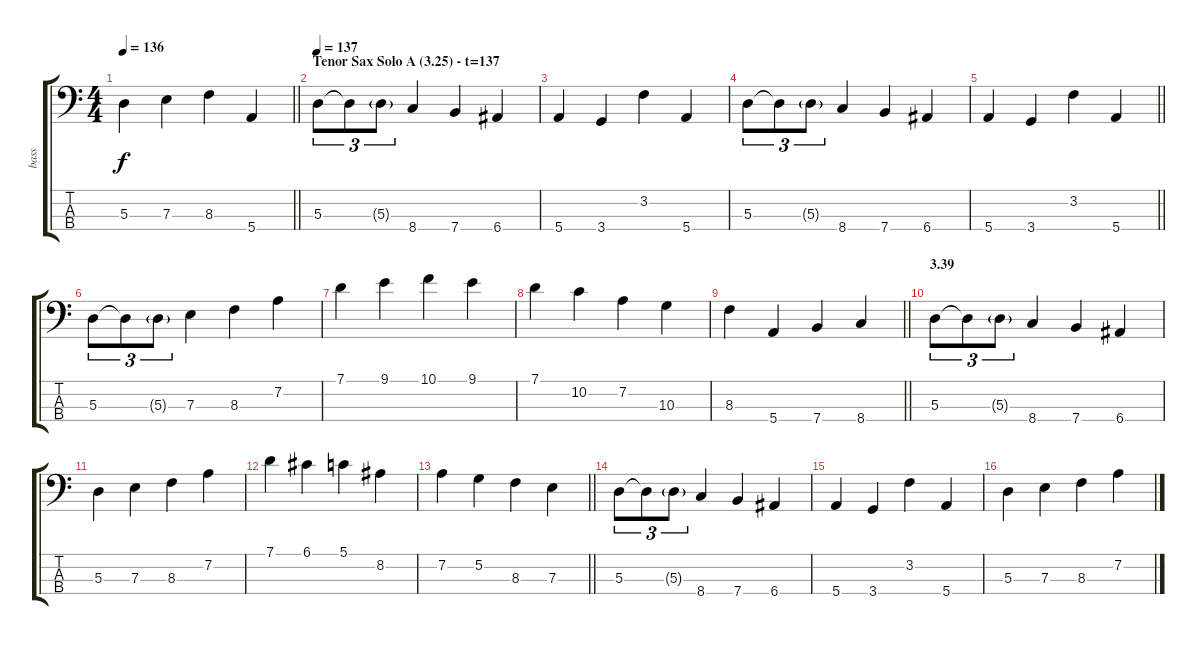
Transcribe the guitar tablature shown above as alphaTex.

\track ("bass" "bass") {instrument acousticbass}
\staff {score tabs}
\tuning (G2 D2 A1 E1) {hide}
\ts (4 4)
\tempo 136
\clef f4
\barLineRight lightlight
\ks c
5.3.4{dy f} 7.3.4 8.3.4 5.4.4 |
\section ("" "Tenor Sax Solo A (3.25) - t=137")
\tempo 137
5.3.8{tu (3 2)} 5.3{t}.8{tu (3 2)} 5.3{g}.8{tu (3 2)} 8.4.4 7.4.4 6.4.4 |
5.4.4 3.4.4 3.2.4 5.4.4 |
5.3.8{tu (3 2)} 5.3{t}.8{tu (3 2)} 5.3{g}.8{tu (3 2)} 8.4.4 7.4.4 6.4.4 |
\barLineRight lightlight
5.4.4 3.4.4 3.2.4 5.4.4 |
5.3.8{tu (3 2)} 5.3{t}.8{tu (3 2)} 5.3{g}.8{tu (3 2)} 7.3.4 8.3.4 7.2.4 |
7.1.4 9.1.4 10.1.4 9.1.4 |
7.1.4 10.2.4 7.2.4 10.3.4 |
\barLineRight lightlight
8.3.4 5.4.4 7.4.4 8.4.4 |
\section ("" "3.39")
5.3.8{tu (3 2)} 5.3{t}.8{tu (3 2)} 5.3{g}.8{tu (3 2)} 8.4.4 7.4.4 6.4.4 |
5.3.4 7.3.4 8.3.4 7.2.4 |
7.1.4 6.1.4 5.1.4 8.2.4 |
\barLineRight lightlight
7.2.4 5.2.4 8.3.4 7.3.4 |
5.3.8{tu (3 2)} 5.3{t}.8{tu (3 2)} 5.3{g}.8{tu (3 2)} 8.4.4 7.4.4 6.4.4 |
5.4.4 3.4.4 3.2.4 5.4.4 |
5.3.4 7.3.4 8.3.4 7.2.4
